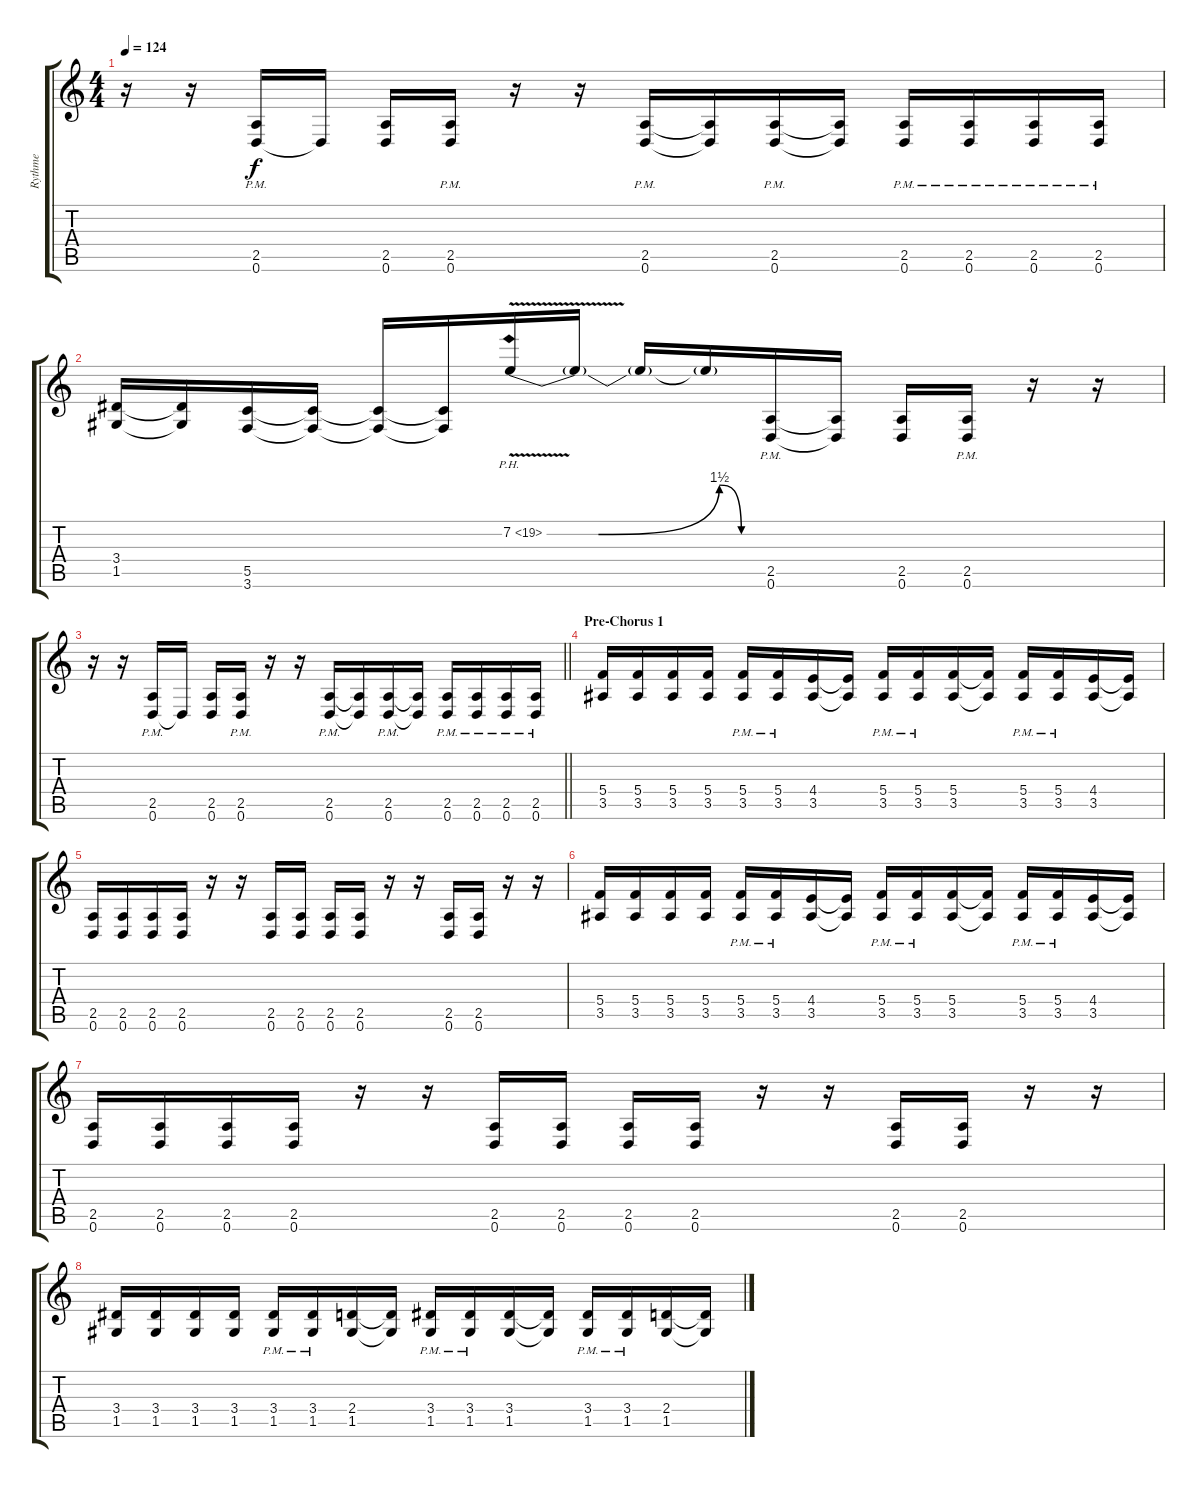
\track ("Rythme" "Rythme") {instrument distortionguitar}
\staff {score tabs}
\tuning (D4 A3 F3 C3 G2 D2) {hide}
\ts (4 4)
\tempo 124
\clef g2
\ks c
r.16{dy f} r.16 (2.5{pm} 0.6{pm}).16 0.6{t}.16 (2.5 0.6).16 (2.5{pm} 0.6{pm}).16 r.16 r.16 (2.5{pm} 0.6{pm}).16 (2.5{t} 0.6{t}).16 (2.5{pm} 0.6{pm}).16 (2.5{t} 0.6{t}).16 (2.5{pm} 0.6{pm}).16 (2.5{pm} 0.6{pm}).16 (2.5{pm} 0.6{pm}).16 (2.5{pm} 0.6{pm}).16 |
(3.4 1.5).16 (3.4{t} 1.5{t}).16 (5.5 3.6).16 (5.5{t} 3.6{t}).16 (5.5{t} 3.6{t}).16 (5.5{t} 3.6{t}).16 7.2{be (custom 0 0 14 0 47 6 53 0 60 0) ph 12 v}.16 7.2{t}.16 7.2{t}.16 7.2{t}.16 (2.5{pm} 0.6{pm}).16 (2.5{t} 0.6{t}).16 (2.5 0.6).16 (2.5{pm} 0.6{pm}).16 r.16 r.16 |
\barLineRight lightlight
r.16 r.16 (2.5{pm} 0.6{pm}).16 0.6{t}.16 (2.5 0.6).16 (2.5{pm} 0.6{pm}).16 r.16 r.16 (2.5{pm} 0.6{pm}).16 (2.5{t} 0.6{t}).16 (2.5{pm} 0.6{pm}).16 (2.5{t} 0.6{t}).16 (2.5{pm} 0.6{pm}).16 (2.5{pm} 0.6{pm}).16 (2.5{pm} 0.6{pm}).16 (2.5{pm} 0.6{pm}).16 |
\section ("" "Pre-Chorus 1")
(5.4 3.5).16 (5.4 3.5).16 (5.4 3.5).16 (5.4 3.5).16 (5.4{pm} 3.5{pm}).16 (5.4{pm} 3.5{pm}).16 (4.4 3.5).16 (4.4{t} 3.5{t}).16 (5.4{pm} 3.5{pm}).16 (5.4{pm} 3.5{pm}).16 (5.4 3.5).16 (5.4{t} 3.5{t}).16 (5.4{pm} 3.5{pm}).16 (5.4{pm} 3.5{pm}).16 (4.4 3.5).16 (4.4{t} 3.5{t}).16 |
(2.5 0.6).16 (2.5 0.6).16 (2.5 0.6).16 (2.5 0.6).16 r.16 r.16 (2.5 0.6).16 (2.5 0.6).16 (2.5 0.6).16 (2.5 0.6).16 r.16 r.16 (2.5 0.6).16 (2.5 0.6).16 r.16 r.16 |
(5.4 3.5).16 (5.4 3.5).16 (5.4 3.5).16 (5.4 3.5).16 (5.4{pm} 3.5{pm}).16 (5.4{pm} 3.5{pm}).16 (4.4 3.5).16 (4.4{t} 3.5{t}).16 (5.4{pm} 3.5{pm}).16 (5.4{pm} 3.5{pm}).16 (5.4 3.5).16 (5.4{t} 3.5{t}).16 (5.4{pm} 3.5{pm}).16 (5.4{pm} 3.5{pm}).16 (4.4 3.5).16 (4.4{t} 3.5{t}).16 |
(2.5 0.6).16 (2.5 0.6).16 (2.5 0.6).16 (2.5 0.6).16 r.16 r.16 (2.5 0.6).16 (2.5 0.6).16 (2.5 0.6).16 (2.5 0.6).16 r.16 r.16 (2.5 0.6).16 (2.5 0.6).16 r.16 r.16 |
(3.4 1.5).16 (3.4 1.5).16 (3.4 1.5).16 (3.4 1.5).16 (3.4{pm} 1.5{pm}).16 (3.4{pm} 1.5{pm}).16 (2.4 1.5).16 (2.4{t} 1.5{t}).16 (3.4{pm} 1.5{pm}).16 (3.4{pm} 1.5{pm}).16 (3.4 1.5).16 (3.4{t} 1.5{t}).16 (3.4{pm} 1.5{pm}).16 (3.4{pm} 1.5{pm}).16 (2.4 1.5).16 (2.4{t} 1.5{t}).16
